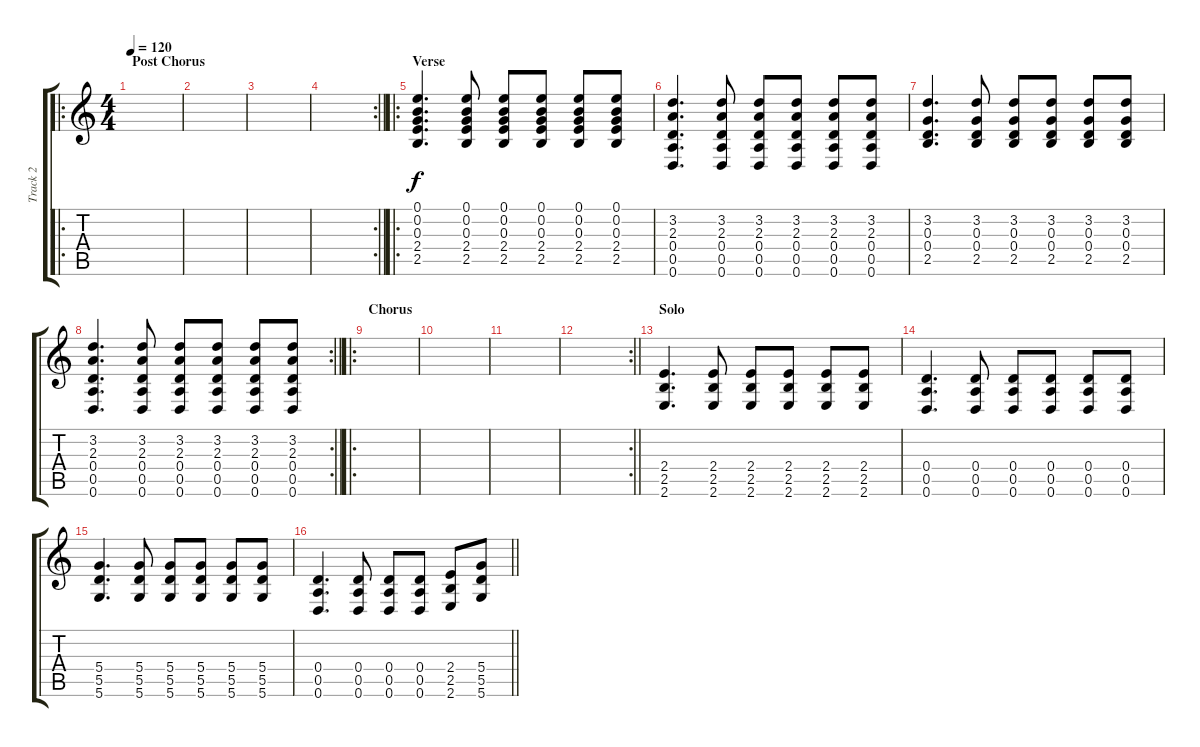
\track ("Track 2" "Track 2") {instrument acousticguitarsteel}
\staff {score tabs}
\tuning (E4 B3 G3 D3 A2 D2) {hide}
\ro
\ts (4 4)
\section ("" "Post Chorus")
\tempo 120
\clef g2
\ks c
|
|
|
\rc 2
\barLineRight lightlight
|
\ro
\section ("" "Verse")
(0.1 0.2 0.3 2.4 2.5).4{d} (0.1 0.2 0.3 2.4 2.5).8 (0.1 0.2 0.3 2.4 2.5).8 (0.1 0.2 0.3 2.4 2.5).8 (0.1 0.2 0.3 2.4 2.5).8 (0.1 0.2 0.3 2.4 2.5).8 |
(3.2 2.3 0.4 0.5 0.6).4{d} (3.2 2.3 0.4 0.5 0.6).8 (3.2 2.3 0.4 0.5 0.6).8 (3.2 2.3 0.4 0.5 0.6).8 (3.2 2.3 0.4 0.5 0.6).8 (3.2 2.3 0.4 0.5 0.6).8 |
(3.2 0.3 0.4 2.5).4{d} (3.2 0.3 0.4 2.5).8 (3.2 0.3 0.4 2.5).8 (3.2 0.3 0.4 2.5).8 (3.2 0.3 0.4 2.5).8 (3.2 0.3 0.4 2.5).8 |
\rc 2
\barLineRight lightlight
(3.2 2.3 0.4 0.5 0.6).4{d} (3.2 2.3 0.4 0.5 0.6).8 (3.2 2.3 0.4 0.5 0.6).8 (3.2 2.3 0.4 0.5 0.6).8 (3.2 2.3 0.4 0.5 0.6).8 (3.2 2.3 0.4 0.5 0.6).8 |
\ro
\section ("" "Chorus")
|
|
|
\rc 2
\barLineRight lightlight
|
\section ("" "Solo")
(2.4 2.5 2.6).4{d} (2.4 2.5 2.6).8 (2.4 2.5 2.6).8 (2.4 2.5 2.6).8 (2.4 2.5 2.6).8 (2.4 2.5 2.6).8 |
(0.4 0.5 0.6).4{d} (0.4 0.5 0.6).8 (0.4 0.5 0.6).8 (0.4 0.5 0.6).8 (0.4 0.5 0.6).8 (0.4 0.5 0.6).8 |
(5.4 5.5 5.6).4{d} (5.4 5.5 5.6).8 (5.4 5.5 5.6).8 (5.4 5.5 5.6).8 (5.4 5.5 5.6).8 (5.4 5.5 5.6).8 |
\barLineRight lightlight
(0.4 0.5 0.6).4{d} (0.4 0.5 0.6).8 (0.4 0.5 0.6).8 (0.4 0.5 0.6).8 (2.4 2.5 2.6).8 (5.4 5.5 5.6).8
